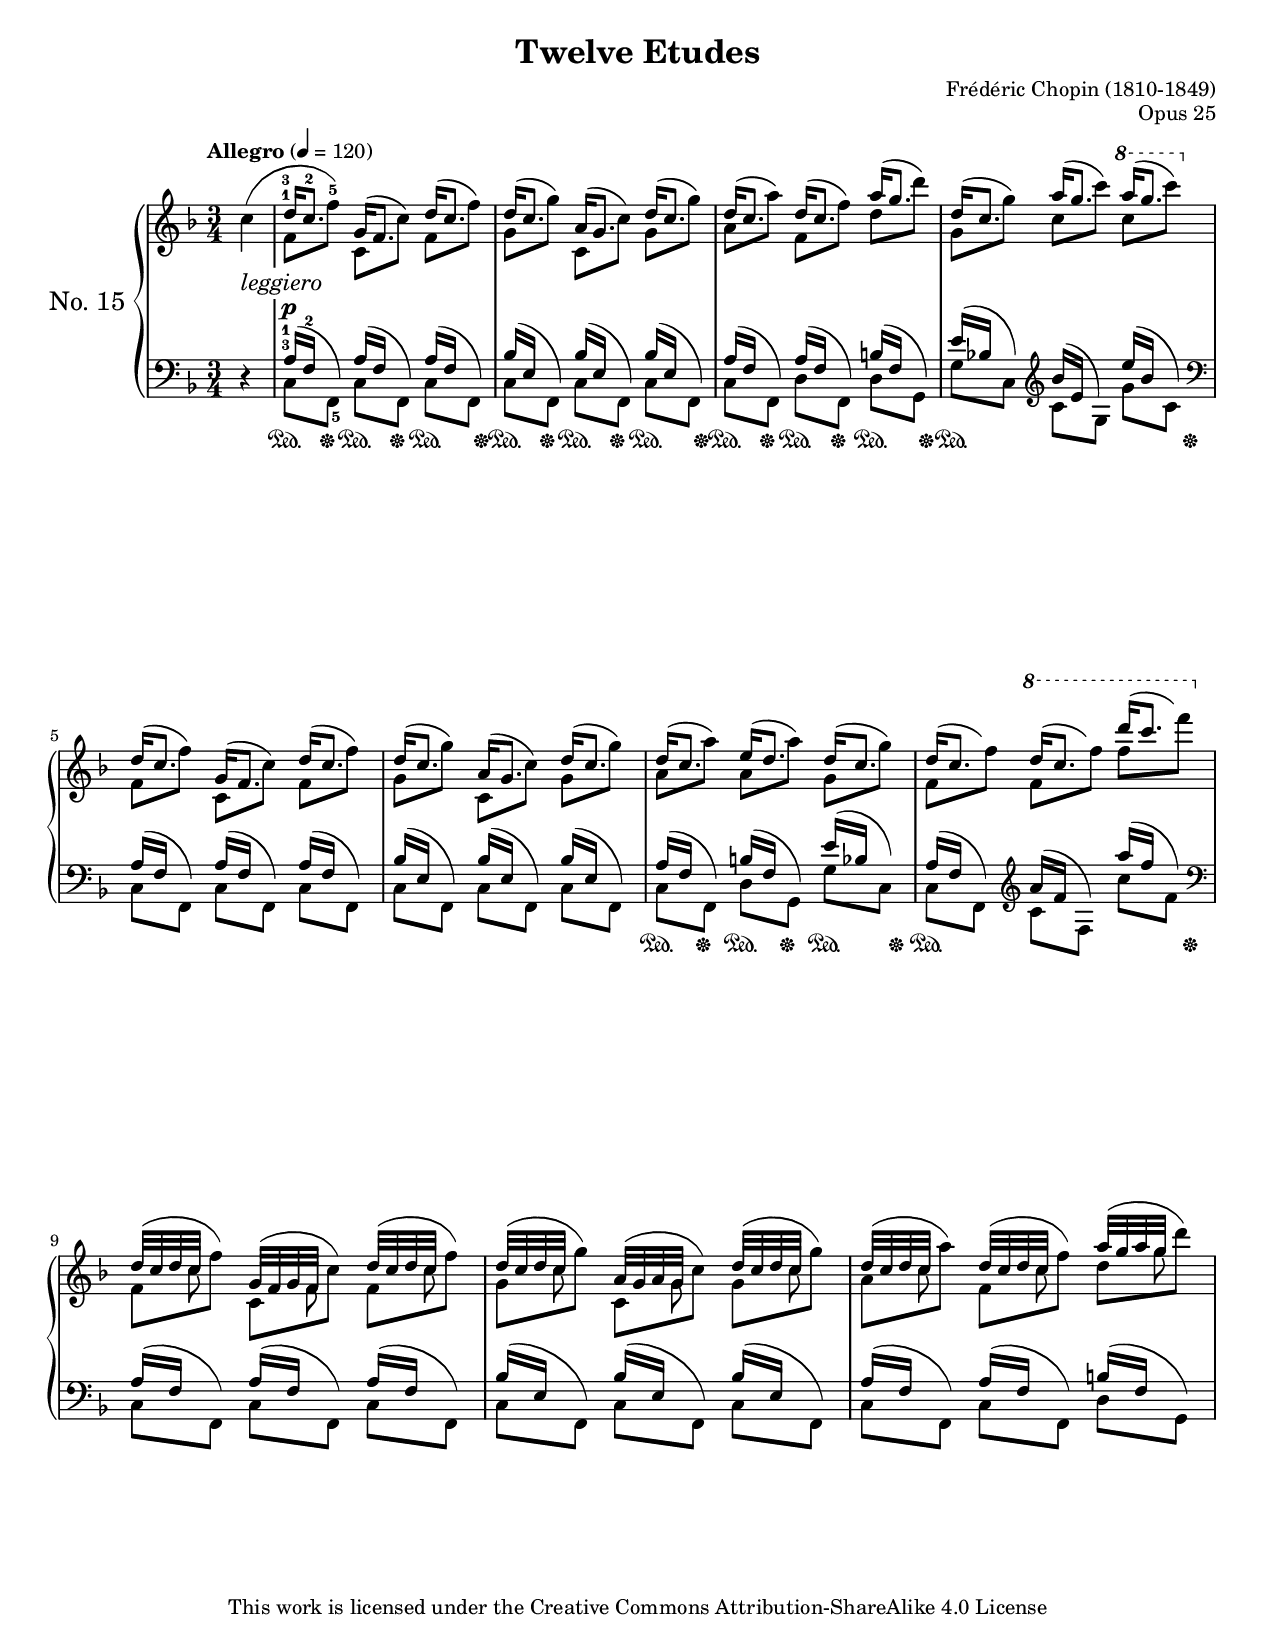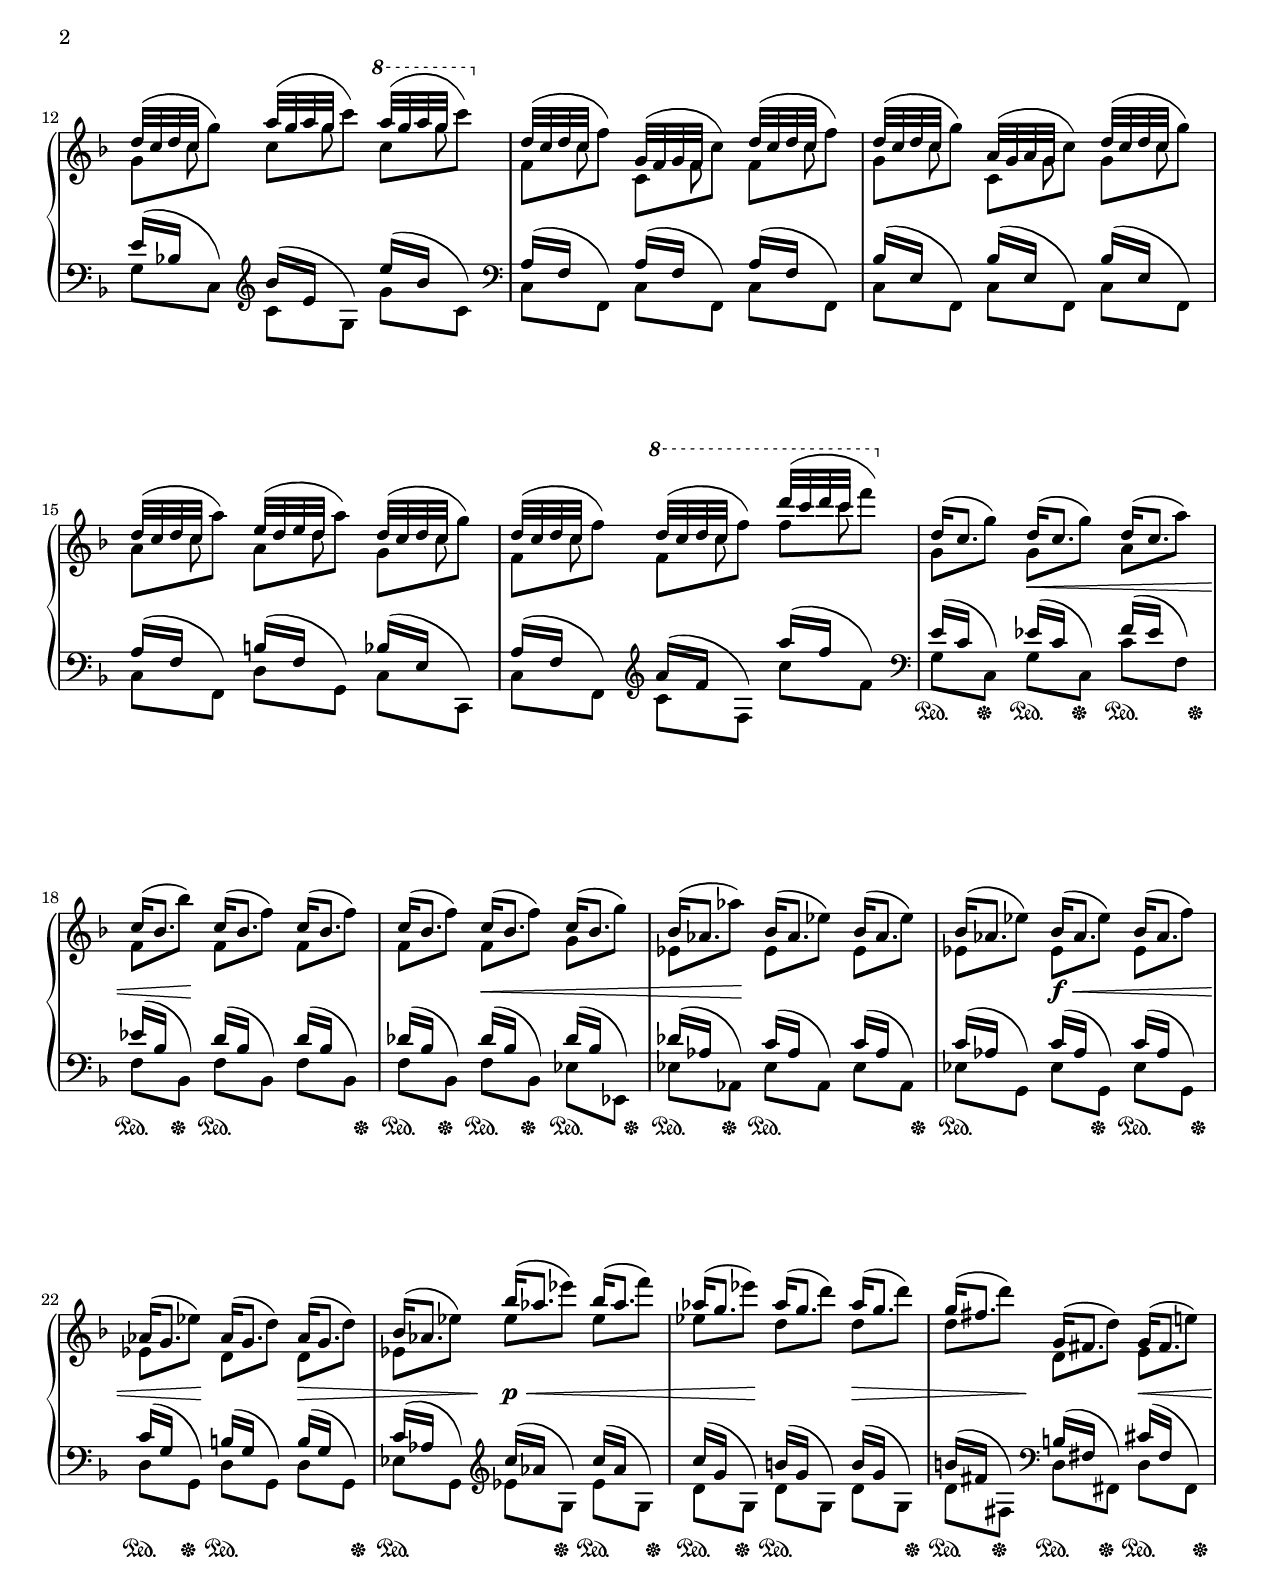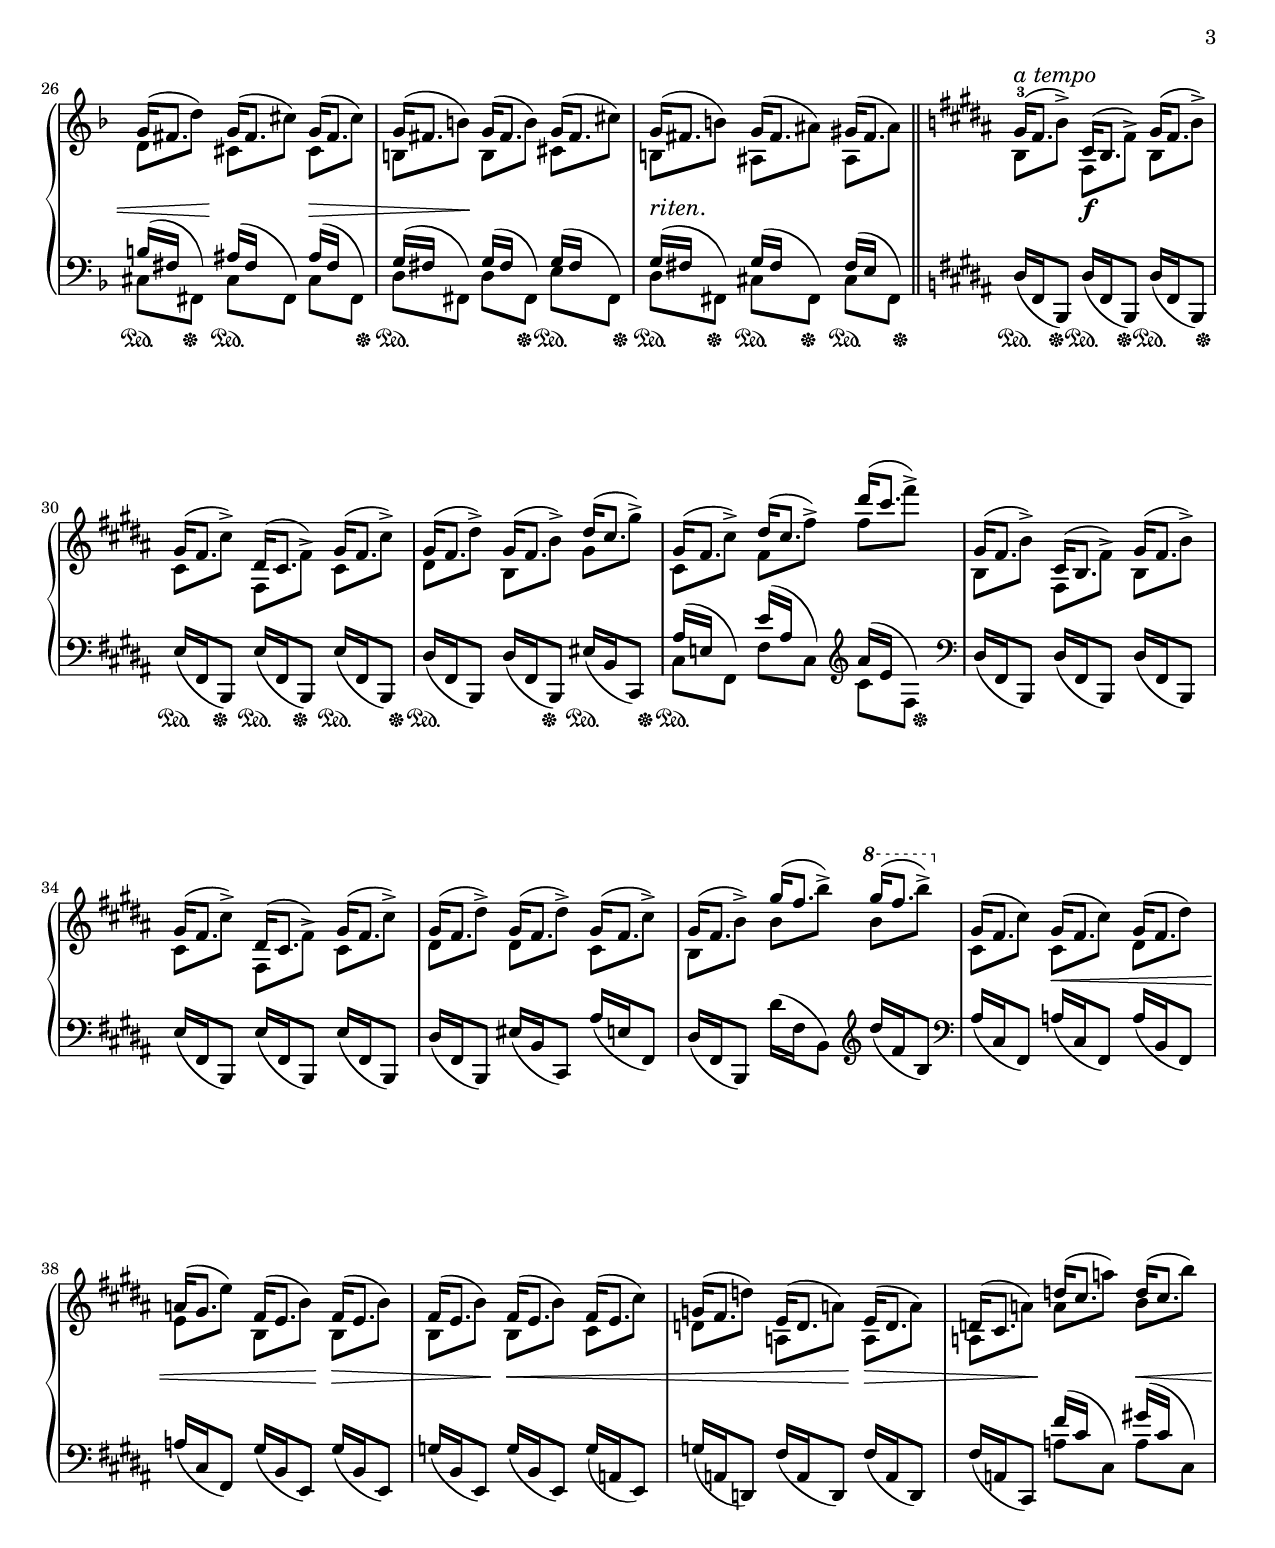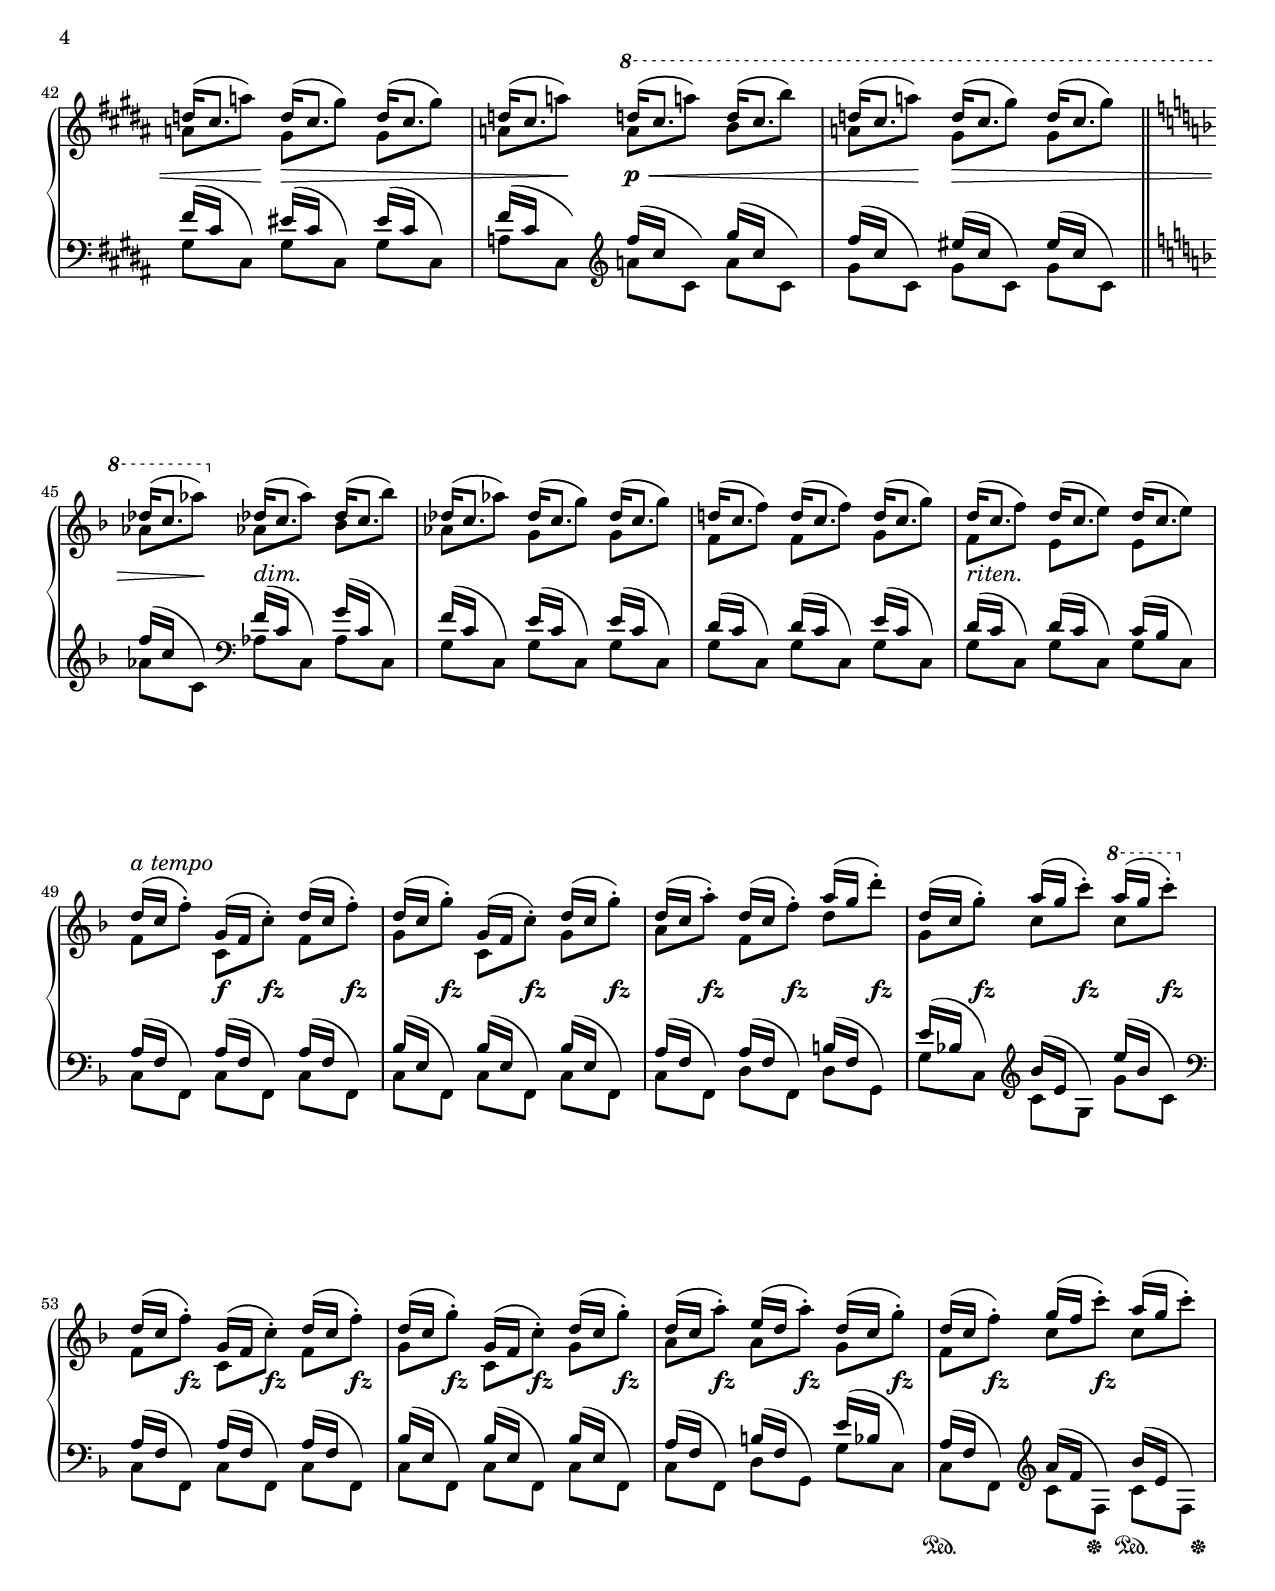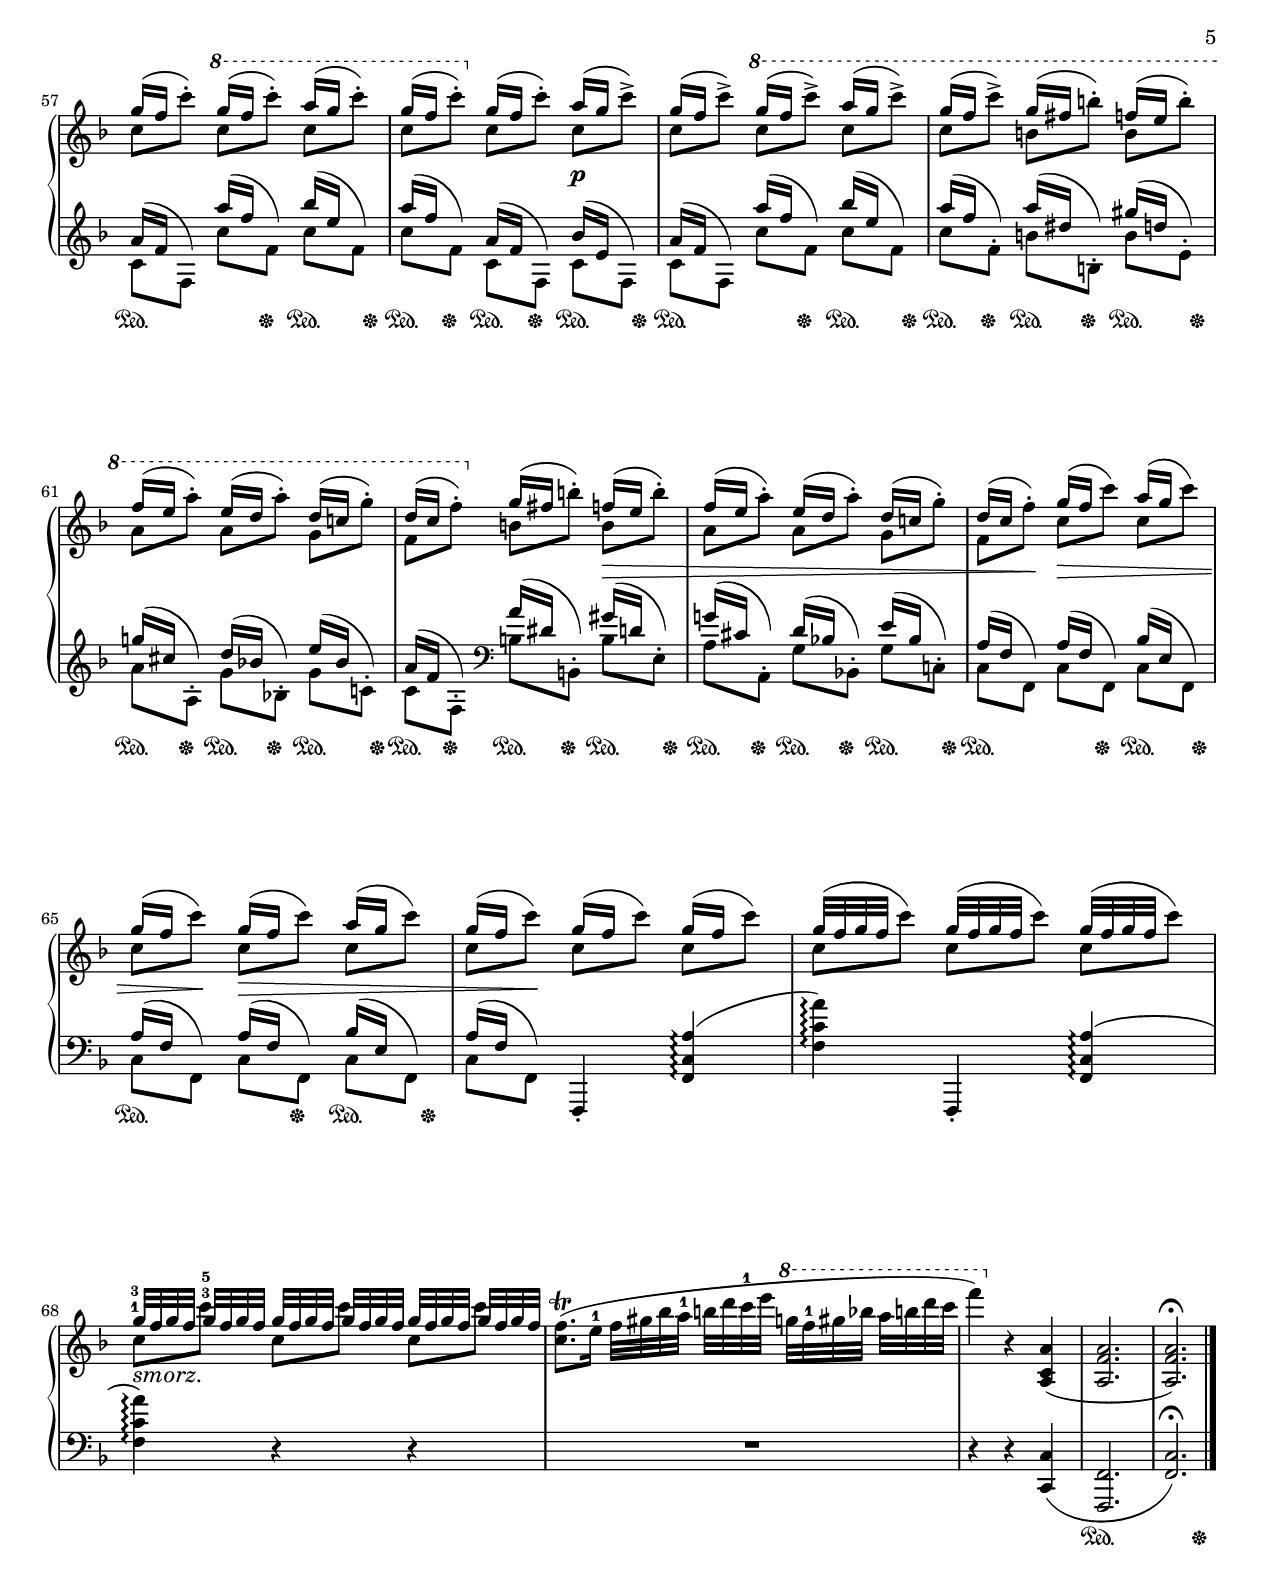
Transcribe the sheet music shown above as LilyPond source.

\version "2.24.1"
\language "english"

\include "includes/header-paper.ily"
%...+....1....+....2....+....3....+....4....+....5....+....6....+....7....+....

\include "global-variables.ily"

%%% Positions and shapes %%%

moveFingerA = {
   \temporary \override Fingering.X-offset = 0.25
   \temporary \override Fingering.add-stem-support = ##f
}
revertFingerA = \undo \moveFingerA

moveFingerB = {
   \temporary \override Fingering.X-offset = -0.5
   \temporary \override Fingering.add-stem-support = ##f
}
revertFingerB = \undo \moveFingerB

moveOttavaA = 
  \tweak OttavaBracket.outside-staff-priority ##f
  \tweak OttavaBracket.Y-offset 9 
  \etc
  
moveAccentA = -\offset Y-offset -2.75 \etc

spa = \tweak positions #'(0 . 0) \etc
spb = \tweak positions #'(0 . 1) \etc
spc = \tweak positions #'(0 . 4) \etc
spd = \tweak positions #'(0 . 7) \etc

ssa = \shape #'((0 . 0) (0 . 1) (0 . 1) (0 . 1)) \etc
ssb = \shape #'((0 . 0) (0 . 0) (0 . 0) (-0.5 . -2)) \etc
ssc = \shape #'((0 . 0) (0 . 0) (0 . 0) (0 . -2)) \etc
ssd = \shape #'((0 . 0) (0 . 0) (0 . 0) (0 . -1.5)) \etc
sse = \shape #'((0 . 0) (0 . 0) (0 . 0) (0 . -3)) \etc
ssf = \shape #'((0 . 0) (0 . 0) (0 . 0) (0 . -0.5)) \etc
ssg = \shape #'((0 . 0) (0 . 0) (0 . 0) (0 . 0.25)) \etc
ssh = \shape #'((0 . 0) (0 . 0) (0 . 0) (0 . -1)) \etc
ssi = \shape #'((0 . 0) (0 . 0) (0 . 0) (0 . -0.25)) \etc

%%% Music %%%

global = {
  \time 3/4
  \set Timing.beamExceptions = #'()
  \set Timing.baseMoment = #(ly:make-moment 1/4)
  \set Timing.beatStructure = 1,1,1
  \key f \major
  \accidentalStyle piano
  \override Fingering.avoid-slur = #'inside
}

rightHandUpper = \relative {
  \oneVoice
  \partial 4 c''4-\ssa (
  \voiceOne
  \moveFingerB d16[-1-3 \revertFingerB c8.*1/3]-2 \ohn f8) 
    g,16-\spa ([ f8.*1/3] \ohn c'8)
    d16-\spa ([ c8.*1/3] \ohn f8) |
  d16-\spa ([ c8.*1/3] \ohn g'8)
    a,16([ g8.*1/3] \ohn c8)
    d16-\spa ([ c8.*1/3] \ohn g'8) |
  d16-\spa ([ c8.*1/3] \ohn a'8)
    d,16-\spa ([ c8.*1/3] \ohn f8)
    a16-\spa ([ g8.*1/3] \ohn d'8) |
  d,16-\spa ([ c8.*1/3] \ohn g'8)
    a16-\spa ([ g8.*1/3] \ohn c8)
    \ottava 1 a'16-\spa ([ g8.*1/3] \ohn c8) |
  \ottava 0 d,,16-\spa ([ c8.*1/3] \ohn f8)
    g,16-\spa ([ f8.*1/3] \ohn c'8)
    d16-\spa ([ c8.*1/3] \ohn f8) |
  d16-\spa ([ c8.*1/3] \ohn g'8)
    a,16-\spa ([ g8.*1/3] \ohn c8)
    d16-\spa ([ c8.*1/3] \ohn g'8) |
  d16-\spa ([ c8.*1/3] \ohn a'8) 
    e16-\spa ([ d8.*1/3] \ohn a'8)
    d,16-\spa ([ c8.*1/3] \ohn g'8) |
  d16-\spa ([ c8.*1/3] \ohn g'8)
    \ottava 1 d'16-\spa ([ c8.*1/3] \ohn g'8)
    d'16-\spa ([ c8.*1/3] \ohn g'8) |
    
  \barNumberCheck 9
  \ottava 0
  << { d,,32-\ssb ([ c d c] \ohn f8) } \\ { s16. c8*1/4 s8  } >>
    << { g32-\ssb ([ f g f] \ohn c'8) } \\ { s16. f,8*1/4 s8  } >>
    << { d'32-\ssb ([ c d c] \ohn f8) } \\ { s16. c8*1/4 s8  } >> |
  << { d32-\ssc ([ c d c] \ohn g'8) } \\ { s16. c,8*1/4 s8  } >>
    << { a32-\ssb ([ g a g] \ohn c8) } \\ { s16. g8*1/4 s8  } >>
    << { d'32-\ssc ([ c d c] \ohn g'8) } \\ { s16. c,8*1/4 s8  } >> |
  << { d32-\ssd ([ c d c] \ohn a'8) } \\ { s16. c,8*1/4 s8  } >>
    << { d32-\ssb ([ c d c] \ohn f8) } \\ { s16. c8*1/4 s8  } >>
    << { a'32-\ssd ([ g a g] \ohn d'8) } \\ { s16. g,8*1/4 s8  } >> |
  << { d32-\ssc ([ c d c] \ohn g'8) } \\ { s16. c,8*1/4 s8  } >>
    << { a'32-\sse ([ g a g] \ohn c'8) } \\ { s16. g,8*1/4 s8  } >>
    \moveOttavaA \ottava 1
    << { a'32-\sse ([ g a g] \ohn c'8) } \\ { s16. g,8*1/4 s8  } >> |
  \ottava 0
  << { d,32-\ssb ([ c d c] \ohn f8) } \\ { s16. c8*1/4 s8  } >>
    << { g32-\ssb ([ f g f] \ohn c'8) } \\ { s16. f,8*1/4 s8  } >>
    << { d'32-\ssb ([ c d c] \ohn f8) } \\ { s16. c8*1/4 s8  } >> |
  << { d32-\ssc ([ c d c] \ohn g'8) } \\ { s16. c,8*1/4 s8  } >>
    << { a32-\ssb ([ g a g] \ohn c8) } \\ { s16. g8*1/4 s8  } >>
    << { d'32-\ssc ([ c d c] \ohn g'8) } \\ { s16. c,8*1/4 s8  } >> |
  << { d32-\ssd ([ c d c] \ohn a'8) } \\ { s16. c,8*1/4 s8  } >>
    << { e32-\ssd ([ d e d] \ohn a'8) } \\ { s16. d,8*1/4 s8  } >>
    << { d32-\ssc ([ c d c] \ohn g'8) } \\ { s16. c,8*1/4 s8  } >> |
  << { d32-\ssb ([ c d c] \ohn f8) } \\ { s16. c8*1/4 s8  } >>
    \ottava 1
    << { d'32-\ssb ([ c d c] \ohn f8) } \\ { s16. c8*1/4 s8  } >>
    << { d'32-\ssc ([ c d c] \ohn f8) } \\ { s16. c8*1/4 s8  } >> |
    
  \barNumberCheck 17
  \ottava 0 d,,16-\spa ([ c8.*1/3] \ohn g'8)
    d16-\spa ([ c8.*1/3] \ohn g'8)
    d16-\spa ([ c8.*1/3] \ohn a'8) |
  c,16([ bf8.*1/3] \ohn bf'8)
    c,16-\spa ([ bf8.*1/3] \ohn f'8)
    c16-\spa ([ bf8.*1/3] \ohn f'8) |
  c16-\spa ([ bf8.*1/3] \ohn f'8)
    c16-\spa ([ bf8.*1/3] \ohn f'8)
    c16-\spa ([ bf8.*1/3] \ohn g'8) |
  bf,16([ af8.*1/3] \ohn af'8) 
    bf,16-\spa ([ af8.*1/3] \ohn ef'8) 
    bf16-\spa ([ af8.*1/3] \ohn ef'8) |
  bf16-\spa ([ af8.*1/3] \ohn ef'8)
    bf16-\spa ([ af8.*1/3] \ohn ef'8)
    bf16-\spa ([ af8.*1/3] \ohn f'8) |
  af,16-\spa ([ g8.*1/3] \ohn ef'8)
    af,16-\spa ([ g8.*1/3] \ohn d'8)
    af16-\spa ([ g8.*1/3] \ohn d'8) |
  bf16-\spa ([ af8.*1/3] \ohn ef'8)
    bf'16-\spa ([ af8.*1/3] \ohn ef'8)
    bf16-\spa ([ af8.*1/3] \ohn f'8) |
  af,16([ g8.*1/3] \ohn ef'8)
    af,16-\spa ([ g8.*1/3] \ohn d'8)
    af16-\spa ([ g8.*1/3] \ohn d'8) |
    
  \barNumberCheck 25
  g,16-\spa ([ fs8.*1/3] \ohn d'8)
    g,,16-\spa ([ fs8.*1/3] \ohn d'8)
    g,16-\spa ([ fs8.*1/3] \ohn e'8) |
  g,16-\spa ([ fs8.*1/3] \ohn d'8)
    g,16-\spa ([ fs8.*1/3] \ohn cs'8)
    g16-\spa ([ fs8.*1/3] \ohn cs'8) |
  g16-\spa ([ fs8.*1/3] \ohn b8)
    g16-\spa ([ fs8.*1/3] \ohn b8)
    g16-\spa ([ fs8.*1/3] \ohn cs'8) |
  g16-\spa ([ fs8.*1/3] \ohn b8)
    g16-\spa ([ fs8.*1/3] \ohn as8)
    gs16([ fs8.*1/3] \ohn as8) |
  \key b \major
  gs16([-3^\aTempo fs8.*1/3] \ohn b8)
    cs,16([ b8.*1/3] \ohn fs'8)
    gs16([ fs8.*1/3] \ohn b8) |
  gs16-\ssg ([ fs8.*1/3] \ohn cs'8)
    ds,16-\spb ([ cs8.*1/3] \ohn fs8)
    gs16-\ssg ([ fs8.*1/3] \ohn cs'8) |
  gs16([ fs8.*1/3] \ohn ds'8)
    gs,16([ fs8.*1/3] \ohn b8)
    ds16([ cs8.*1/3] \ohn gs'8) |
  gs,16-\ssg ([ fs8.*1/3] \ohn cs'8)
    ds16-\spc ([ cs8.*1/3] \ohn fs8)
    ds'16-\ssf ([ cs8.*1/3] \ohn fs8) |
    
  \barNumberCheck 33
  gs,,16([ fs8.*1/3] \ohn b8)
    cs,16([ b8.*1/3] \ohn fs'8)
    gs16([ fs8.*1/3] \ohn b8) |
  gs16-\ssg ([ fs8.*1/3] \ohn cs'8)
    ds,16-\spb ([ cs8.*1/3] \ohn fs8)
    gs16-\ssg ([ fs8.*1/3] \ohn cs'8) |
  gs16([ fs8.*1/3] \ohn ds'8)
    gs,16([ fs8.*1/3] \ohn ds'8)
    gs,16([ fs8.*1/3] \ohn cs'8) |
  gs16([ fs8.*1/3] \ohn b8)
    gs'16-\ssf ([ fs8.*1/3] \ohn b8)
    \ottava 1 gs'16-\ssf ([ fs8.*1/3] \ohn b8) |
  \ottava 0 gs,,16-\spa ([ fs8.*1/3] \ohn cs'8) 
    gs16-\spa ([ fs8.*1/3] \ohn cs'8) 
    gs16-\spa ([ fs8.*1/3] \ohn ds'8) |
  a16-\spa ([ gs8.*1/3] \ohn e'8)
    fs,16-\spa ([ e8.*1/3] \ohn b'8)
    fs16-\spa ([ e8.*1/3] \ohn b'8) |
  fs16-\spa ([ e8.*1/3] \ohn b'8)
    fs16-\spa ([ e8.*1/3] \ohn b'8)
    fs16-\spa ([ e8.*1/3] \ohn cs'8) |
  g16-\spa ([ fs8.*1/3] \ohn d'8)
    e,16-\spa ([ d8.*1/3] \ohn a'8)
    e16-\spa ([ d8.*1/3] \ohn a'8) |
    
  \barNumberCheck 41
  d,16-\spa ([ cs8.*1/3] \ohn a'8)
    d16([ cs8.*1/3] \ohn a'8)
    d,16([ cs8.*1/3] \ohn b'8) |
  d,16([ cs8.*1/3] \ohn a'8)
    d,16-\spa ([ cs8.*1/3] \ohn gs'8)
    d16-\spa ([ cs8.*1/3] \ohn gs'8) |
  d16([ cs8.*1/3] \ohn a'8)
    \ottava 1 d16([ cs8.*1/3] \ohn a'8)
    d,16([ cs8.*1/3] \ohn b'8) |
  d,16([ cs8.*1/3] \ohn a'8)
    d,16-\spa ([ cs8.*1/3] \ohn gs'8)
    d16-\spa ([ cs8.*1/3] \ohn gs'8) |
  \bar "||"
  \key f \major
  df16([ c8.*1/3] \ohn af'8) 
    \ottava 0 df,,16-\spa ([ c8.*1/3] \ohn af'8)
    df,16([ c8.*1/3] \ohn bf'8) |
  df,16([ c8.*1/3] \ohn af'8)
    df,16-\spa ([ c8.*1/3] \ohn g'8)
    df16-\spa ([ c8.*1/3] \ohn g'8) |
  d16-\spa ([ c8.*1/3] \ohn f8)
    d16-\spa ([ c8.*1/3] \ohn f8)
    d16-\spa ([ c8.*1/3] \ohn g'8) |
  d16-\spa ([ c8.*1/3] \ohn f8)
    d16-\spa ([ c8.*1/3] \ohn e8)
    d16-\spa ([ c8.*1/3] \ohn e8) |
    
  \barNumberCheck 49
  d16-\ssh ([^\aTempo c] \ohn f8)  
    g,16-\ssh ([ f] \ohn c'8)  
    d16-\ssh ([ c] \ohn f8) |
  d16-\ssi ([ c] \ohn g'8)  
    g,16-\ssh ([ f] \ohn c'8)  
    d16-\ssi ([ c] \ohn g'8) |
  d16([ c] \ohn a'8)  
    d,16-\ssh ([ c] \ohn f8)  
    a16-\ssi ([ g] \ohn d'8) |
  d,16-\ssi ([ c] \ohn g'8)  
    a16-\ssh ([ g] \ohn c8) 
    \ottava 1 a'16-\ssh([ g] \ohn c8) |
  \ottava 0 d,,16-\ssh([ c] \ohn f8)  
    g,16-\ssh ([ f] \ohn c'8)  
    d16-\ssh([ c] \ohn f8) |
  d16-\ssi ([ c] \ohn g'8)  
    g,16-\ssh ([ f] \ohn c'8)  
    d16-\ssi ([ c] \ohn g'8) |
  d16([ c] \ohn a'8)  
    e16-\ssi ([ d] \ohn a'8)  
    d,16-\ssi ([ c] \ohn g'8) |
  d16-\ssf ([ c] \ohn f8)  
    g16-\ssi ([ f] \ohn c'8)  
    a16-\ssf ([ g] \ohn c8) |
  
  \barNumberCheck 57
  g16-\ssi ([ f] \ohn c'8)  
    \ottava 1 g'16-\ssi ([ f] \ohn c'8)  
    a16-\ssf ([ g] \ohn c8) |
  g16-\ssi ([ f] \ohn c'8)  
    \ottava 0 g,16-\ssi ([ f] \ohn c'8)  
    a16-\ssi ([ g] \ohn c8) |
  g16([ f] \ohn c'8)  
    \ottava 1 g'16([ f] \ohn c'8)  
    a16-\ssi ([ g] \ohn c8) |
  g16([ f] \ohn c'8)  
    g16-\ssf ([ fs] \ohn b8)  
    f16-\ssi ([ e] \ohn b'8) |
  f16-\ssf ([ e] \ohn a8)  
    e16-\ssi ([ d] \ohn a'8)  
    d,16-\ssi ([ c] \ohn g'8) |
  d16-\ssf ([ c] \ohn f8)  
    \ottava 0 g,16-\ssf ([ fs] \ohn b8)  
    f16-\ssf ([ e] \ohn b'8) |
  f16-\ssh ([ e] \ohn a8)  
    e16-\ssf ([ d] \ohn a'8)  
    d,16-\ssf ([ c] \ohn g'8) |
  d16-\ssf ([ c] \ohn f8)  
    g16-\ssh ([ f] \ohn c'8)  
    a16-\ssd ([ g] \ohn c8) |
  
  \barNumberCheck 65
  g16-\ssh ([ f] \ohn c'8)  
    g16-\ssh ([ f] \ohn c'8)  
    a16-\ssd ([ g] \ohn c8) |
  g16-\ssh ([ f] \ohn c'8)  
    g16-\ssh ([ f] \ohn c'8)  
    g16-\ssh ([ f] \ohn c'8) |
  g32-\ssc ([ f g f] \ohn c'8)  
    g32-\ssc ([ f g f] \ohn c'8)  
    g32-\ssc ([ f g f] \ohn c'8) |
  \moveFingerB g32[-1-3 \revertFingerB f g f]  g[ f g f]  g[ f g f]  g[ f g f]
    g[ f g f]  g[ f g f] |
  \oneVoice
  <c f>8.(\trill e16-1  f32[ gs bf a-1]  b[ d c-1 e] \ottava 1
    g[ f-1 gs bf]  a[ b d c] |
  f4) \ottava 0 r <a,,,, c a'>( |
  <a f' a>2. |
  q2.)\fermata |
  \bar "|."
}

rightHandLower = \relative {
  \voiceTwo
  \partial 4 s4
  f'8 f'^5 c, c' f, f' |
  g,8 g' c,, c' g g' |
  a,8 a' f, f' d d' |
  g,,8 g' c, c' c c' |
  f,,,8 f' c, c' f, f' |
  g,8 g' c,, c' g g' |
  a,8 a' a, a' g, g' |
  f,8 f' f f' f f' |
  
  \barNumberCheck 9
  f,,,8 f' c, c' f, f' |
  g,8 g' c,, c' g g' |
  a,8 a' f, f' d d' |
  g,,8 g' c, c' c c' |
  f,,,8 f' c, c' f, f' |
  g,8 g' c,, c' g g' |
  a,8 a' a, a' g, g' |
  f,8 f' f f' f f' |
  
  \barNumberCheck 17
  g,,,8 g' g, g' a, a' |
  f,8 bf' f, f' f, f' |
  f,8 f' f, f' g, g' |
  ef,8 af' ef, ef' ef, ef' |
  ef,8 ef' ef, ef' ef, f' |
  ef,8 ef' d, d' d, d' |
  ef,8 ef' ef ef' ef, f' |
  ef,8 ef' d, d' d, d' |
  
  \barNumberCheck 25
  d,8 d' d,, d' e, e' |
  d,8 d' cs, cs' cs, cs' |
  b,8 b' b, b' cs, cs' |
  b,8 b' as, as' as, as' |
  \bar "||"
  \override Script.outside-staff-priority = ##f
  b,8 b'^> fs, fs'-\moveAccentA ^> b, b'^> |
  cs,8 cs'^> fs,, fs'-\moveAccentA ^> cs cs'^> |
  ds,8 ds'^> b, b'^> gs gs'^> |
  cs,,8 cs'^> fs, fs'^> fs fs'^> |
  
  \barNumberCheck 33
  b,,,8 b'^> fs, fs'-\moveAccentA ^> b, b'^> |
  cs,8 cs'^> fs,, fs'-\moveAccentA ^> cs cs'^> |
  ds,8 ds'^> ds, ds'^> cs, cs'^> |
  b,8 b'^> b b'^> b b'^> |
  \revert Script.outside-staff-priority
  cs,,,8 cs' cs, cs' ds, ds' |
  e,8 e' b, b' b, b' |
  b,8 b' b, b' cs, cs' |
  d,8 d' a, a' a, a' |
  
  \barNumberCheck 41
  a,8 a' a a' b, b' |
  a,8 a' gs, gs' gs, gs' |
  a,8 a' a a' b, b' |
  a,8 a' gs, gs' gs, gs' |
  af,8 af' af,, af' bf, bf' |
  af,8 af' g, g' g, g' |
  f,8 f' f, f' g, g' |
  f,8 f' e, e' e, e' |
  
  \barNumberCheck 49
  f,8 f'^. c, c'^. f, f'^. |
  g,8 g'^. c,, c'^. g g'^. |
  a,8 a'^. f, f'^. d d'^. |
  g,,8 g'^. c, c'^. c c'^. |
  f,,,8 f'^. c, c'^. f, f'^. |
  g,8 g'^. c,, c'^. g g'^. |
  a,8 a'^. a, a'^. g, g'^. |
  f,8 f'^. c c'^. c, c'^. |
  
  \barNumberCheck 57
  c,8 c'^. c c'^. c, c'^. |
  c,8 c'^. c,, c'^. c, c'^> |
  c,8 c'^> c c'^> c, c'^> |
  c,8 c'^> b, b'^. b, b'^. |
  a,8 a'^. a, a'^. g, g'^. |
  f,8 f'^. b,, b'^. b, b'^. |
  a,8 a'^. a, a'^. g, g'^. |
  f,8 f'^. c c' c, c' |
  
  \barNumberCheck 65
  c,8 c' c, c' c, c' |
  c,8 c' c, c' c, c' |
  c,8 c' c, c' c, c' |
  c,8 c'^3^5 c, c' c, c' |
}

rightHand = <<
  \clef treble
  \global
  \tempo "Allegro" 4 = 120
  \new Voice \rightHandUpper
  \new Voice \rightHandLower
>>

leftHandUpper = \relative {
  \oneVoice
  \partial 4 r4
  \voiceThree
  \moveFingerB a16-3-1-\ssb ([ \revertFingerB f-2] \ohn f,8) 
    a'16-\ssb ([ f] \ohn f,8) 
    a'16-\ssb ([ f] \ohn f,8) |
  bf'16-\ssb ([ e,] \ohn f,8)
    bf'16-\ssb ([ e,] \ohn f,8)
    bf'16-\ssb ([ e,] \ohn f,8) |
  a'16-\ssb ([ f] \ohn f,8) 
    a'16-\ssb ([ f] \ohn f,8)
    b'16-\ssb ([ f] \ohn g,8) |
  e''16-\ssb ([ bf] \ohn c,8)
    \clef treble bf''16-\ssb ([ e,] \ohn g,8)
    e''16-\ssb ([ bf] \ohn c,8) |
  \clef bass a16-\ssb ([ f] \ohn f,8)
    a'16-\ssb ([ f] \ohn f,8)
    a'16-\ssb ([ f] \ohn f,8) |
  bf'16-\ssb ([ e,] \ohn f,8)
    bf'16-\ssb ([ e,] \ohn f,8)
    bf'16-\ssb ([ e,] \ohn f,8) |
  a'16-\ssb ([ f] \ohn f,8)
    b'16-\ssb ([ f] \ohn g,8)
    e''16-\ssb ([ bf] \ohn c,8) |
  a'16-\ssb ([ f] \ohn f,8) 
    \clef treble a''16-\ssb ([ f] \ohn f,8) 
    a''16-\ssb ([ f] \ohn f,8) |
    
  \barNumberCheck 9
  \clef bass a,16-\ssb ([ f] \ohn f,8)
    a'16-\ssb ([ f] \ohn f,8)
    a'16-\ssb ([ f] \ohn f,8) |
  bf'16-\ssb ([ e,] \ohn f,8)
    bf'16-\ssb ([ e,] \ohn f,8)
    bf'16-\ssb ([ e,] \ohn f,8) |
  a'16-\ssb ([ f] \ohn f,8)
    a'16-\ssb ([ f] \ohn f,8)
    b'16-\ssb ([ f] \ohn g,8) |
  e''16-\ssb ([ bf] \ohn c,8)
    \clef treble bf''16-\ssb ([ e,] \ohn g,8) 
    e''16-\ssb ([ bf] \ohn c,8) |
  \clef bass a16-\ssb ([ f] \ohn f,8)
    a'16-\ssb ([ f] \ohn f,8)
    a'16-\ssb ([ f] \ohn f,8) |
  bf'16-\ssb ([ e,] \ohn f,8)
    bf'16-\ssb ([ e,] \ohn f,8)
    bf'16-\ssb ([ e,] \ohn f,8) |
  a'16-\ssb ([ f] \ohn f,8)
    b'16-\ssb ([ f] \ohn g,8)
    bf'16-\ssb ([ e,] \ohn c,8) |
  a''16-\ssb ([ f] \ohn f,8)
    \clef treble a''16-\ssb ([ f] \ohn f,8)
    a''16-\ssb ([ f] \ohn f,8) |
    
  \barNumberCheck 17
  \clef bass e16-\ssb ([ c] \ohn c,8) 
    ef'16-\ssb ([ c] \ohn c,8)
    f'16-\ssb ([ ef] \ohn f,8) |
  ef'16-\ssb ([ bf] \ohn bf,8)
    d'16-\ssb ([ bf] \ohn bf,8)
    d'16-\ssb ([ bf] \ohn bf,8) |
  df'16-\ssb ([ bf] \ohn bf,8)
    df'16-\ssb ([ bf] \ohn bf,8)
    df'16-\ssb ([ bf] \ohn ef,,8) |
  df''16-\ssb ([ af] \ohn af,8) 
    c'16-\ssb ([ af] \ohn af,8)
    c'16-\ssb ([ af] \ohn af,8) |
  c'16-\ssb ([ af] \ohn g,8)
    c'16-\ssb ([ af] \ohn g,8)
    c'16-\ssb ([ af] \ohn g,8) |
  c'16-\ssb ([ g] \ohn g,8) 
    b'16-\ssb ([ g] \ohn g,8)
    b'16-\ssb ([ g] \ohn g,8) |
  c'16-\ssb ([ af] \ohn g,8)
    \clef treble c''16-\ssb ([ af] \ohn g,8)
    c'16-\ssb ([ af] \ohn g,8) |
  c'16-\ssb ([ g] \ohn g,8)
    b'16-\ssb ([ g] \ohn g,8)
    b'16-\ssb ([ g] \ohn g,8) |
    
  \barNumberCheck 25
  b'16-\ssb ([ fs] \ohn fs,8)
    \clef bass b16-\ssb ([ fs] \ohn fs,8)
    cs''16-\ssb ([ fs,] \ohn fs,8) |
  b'16-\ssb ([ fs] \ohn fs,8)
    as'16-\ssb ([ fs] \ohn fs,8)
    as'16-\ssb ([ fs] \ohn fs,8) |
  g'16-\ssb ([ fs] \ohn fs,8)
    g'16-\ssb ([ fs] \ohn fs,8)
    g'16-\ssb ([ fs] \ohn fs,8) |
  g'16-\ssb ([ fs] \ohn fs,8)
    g'16-\ssb ([ fs] \ohn fs,8)
    fs'16-\ssb ([ e] \ohn fs,8) |
  \key b \major
  \oneVoice
  ds'16( fs, b,8)  ds'16( fs, b,8)  ds'16( fs, b,8) |
  e'16( fs, b,8)  e'16( fs, b,8)  e'16( fs, b,8) |
  ds'16( fs, b,8)  ds'16( fs, b,8)  es'16( b cs,8) |
  \voiceThree
  as''16-\ssb ([ e] \ohn fs,8)  
    e''16-\ssb ([ as,] \ohn cs,8)  
    \clef treble as''16-\ssb ([ e] \ohn fs,8) |
    
  \barNumberCheck 33
  \clef bass
  \oneVoice
  ds16( fs, b,8)  ds'16( fs, b,8)  ds'16( fs, b,8) |
  e'16( fs, b,8)  e'16( fs, b,8)  e'16( fs, b,8) |
  ds'16( fs, b,8)  es'16( b cs,8)  as''16( e fs,8) |
  ds'16( fs, b,8)  ds''16( fs, b,8)  \clef treble ds''16( fs, b,8)
  \clef bass as16( cs, fs,8)  a'16( cs, fs,8)  a'16( b, fs8) |
  a'16( cs, fs,8)  gs'16( b, e,8)  gs'16( b, e,8) |
  g'16( b, e,8)  g'16( b, e,8)  g'16( a, e8) |
  g'16( a, d,8)  fs'16( a, d,8)  fs'16( a, d,8) |
  
  \barNumberCheck 41
  fs'16( a, cs,8) 
    \voiceThree
    fs''16-\ssb ([ cs] \ohn cs,8) 
    gs''16-\ssb ([ cs,] \ohn cs,8) |
  fs'16-\ssb ([ cs] \ohn cs,8)
    es'16-\ssb ([ cs] \ohn cs,8)
    es'16-\ssb ([ cs] \ohn cs,8) |
  fs'16([ cs] \ohn cs,8)
    \clef treble fs''16([ cs] \ohn cs,8)
    gs''16([ cs,] \ohn cs,8) |
  fs'16-\ssb ([ cs] \ohn cs,8) 
    es'16-\ssb ([ cs] \ohn cs,8)
    es'16-\ssb ([ cs] \ohn cs,8) |
  \key f \major 
  f'16-\ssb ([ c] \ohn c,8)
    \clef bass f16-\ssb ([ c] \ohn c,8)
    g''16-\ssb ([ c,] \ohn c,8) |
  f'16-\ssb ([ c] \ohn c,8)
    e'16-\ssb ([ c] \ohn c,8)
    e'16-\ssb ([ c] \ohn c,8) |
  d'16-\ssb ([ c] \ohn c,8) 
    d'16-\ssb ([ c] \ohn c,8)
    e'16-\ssb ([ c] \ohn c,8) |
  d'16-\ssb ([ c] \ohn c,8)
    d'16-\ssb ([ c] \ohn c,8)
    c'16-\ssb ([ bf] \ohn c,8) |
    
  \barNumberCheck 49
  a'16-\ssb ([ f] \ohn f,8)
    a'16-\ssb ([ f] \ohn f,8)
    a'16-\ssb ([ f] \ohn f,8) |
  bf'16-\ssb ([ e,] \ohn f,8)
    bf'16-\ssb ([ e,] \ohn f,8)
    bf'16-\ssb ([ e,] \ohn f,8) |
  a'16-\ssb ([ f] \ohn f,8)
    a'16-\ssb ([ f] \ohn f,8)
    b'16-\ssb ([ f] \ohn g,8) |
  e''16-\ssb ([ bf] \ohn c,8)
    \clef treble bf''16-\ssb ([ e,] \ohn g,8)
    e''16-\ssb ([ bf] \ohn c,8) |
  \clef bass a16-\ssb ([ f] \ohn f,8)
    a'16-\ssb ([ f] \ohn f,8)
    a'16-\ssb ([ f] \ohn f,8) |
  bf'16-\ssb ([ e,] \ohn f,8)
    bf'16-\ssb ([ e,] \ohn f,8)
    bf'16-\ssb ([ e,] \ohn f,8) |
  a'16-\ssb ([ f] \ohn f,8)
    b'16-\ssb ([ f] \ohn g,8)
    e''16-\ssb ([ bf] \ohn c,8) |
  a'16-\ssb ([ f] \ohn f,8)  
    \clef treble a''16-\ssb ([ f] \ohn f,8) 
    bf'16-\ssb ([ e,] \ohn f,8) |
    
  \barNumberCheck 57
  a'16-\ssb ([ f] \ohn f,8)
    a''16-\ssb ([ f] \ohn f,8)
    bf'16-\ssb ([ e,] \ohn f,8) |
  a'16-\ssb ([ f] \ohn f,8)
    a16-\ssb ([ f] \ohn f,8)
    bf'16-\ssb ([ e,] \ohn f,8) |
  a'16-\ssb ([ f] \ohn f,8)
    a''16-\ssb ([ f] \ohn f,8)
    bf'16-\ssb ([ e,] \ohn f,8) |
  a'16-\ssb ([ f] \ohn f,8)
    a'16-\ssb ([ ds,] \ohn b,8)
    gs''16-\ssb ([ d] \ohn e,8) |
  g'16-\ssb ([ cs,] \ohn a,8)
    d'16-\ssb ([ bf] \ohn bf,8)
    e'16-\ssb ([ bf] \ohn c,8) |
  a'16-\ssb ([ f] \ohn f,8)
    \clef bass a'16-\ssb ([ ds,] \ohn b,8)
    gs''16-\ssb ([ d] \ohn e,8) |
  g'16-\ssb ([ cs,] \ohn a,8)
    d'16-\ssb ([ bf] \ohn bf,8)
    e'16-\ssb ([ bf] \ohn c,8) |
  a'16-\ssb ([ f] \ohn f,8)
    a'16-\ssb ([ f] \ohn f,8)
    bf'16-\ssb ([ e,] \ohn f,8) |
    
  \barNumberCheck 65
  a'16-\ssb ([ f] \ohn f,8)
    a'16-\ssb ([ f] \ohn f,8)
    bf'16-\ssb ([ e,] \ohn f,8) |
  a'16-\ssb ([ f] \ohn f,8) \oneVoice f,4-. <f' c' a'>(\arpeggio |
  <f' c' a'>4)\arpeggio f,,-. <f' c' a'>(\arpeggio |
  <f' c' a'>4)\arpeggio r r |
  R2. |
  r4 r <c, c'>( |
  <f, f'>2. |
  <f' c'>2.)\fermata |
}

leftHandLower = \relative {
  \voiceFour
  \partial 4 s4
  c8 \moveFingerA f,-5 \revertFingerA c' f, c' f, |
  c'8 f, c' f, c' f, |
  c'8 f, d' f, d' g, |
  g'8 c, c' g g' c, |
  c, f, c' f, c' f, |
  c'8 f, c' f, c' f, |
  c'8 f, d' g, g' c, |
  c8 f, c'' f, c'' f, |
  
  \barNumberCheck 9
  c,8 f, c' f, c' f, |
  c'8 f, c' f, c' f, |
  c'8 f, c' f, d' g, |
  g'8 c, c' g g' c, |
  c,8 f, c' f, c' f, |
  c'8 f, c' f, c' f, |
  c'8 f, d' g, c c, |
  c'8 f, c'' f, c'' f, | 
  
  \barNumberCheck 17
  g,8 c, g' c, c' f, |
  f8 bf, f' bf, f' bf, |
  f'8 bf, f' bf, ef ef, |
  ef'8 af, ef' af, ef' af, |
  ef'8 g, ef' g, ef' g, |
  d'8 g, d' g, d' g, |
  ef'8 g, ef'' g, ef' g, |
  d'8 g, d' g, d' g, |
  
  \barNumberCheck 25
  d'8 fs, d fs, d' fs, |
  cs'8 fs, cs' fs, cs' fs, |
  d'8 fs, d' fs, e' fs, |
  d'8 fs, cs' fs, cs' fs, |
  s2. * 3 |
  cs'8 fs, fs' cs cs' fs, |
  
  \barNumberCheck 33
  s2. * 8 |
  
  \barNumberCheck 41
  s4 a8 cs, a' cs, |
  gs'8 cs, gs' cs, gs' cs, |
  a'8 cs, a'' cs, a' cs, |
  gs'8 cs, gs' cs, gs' cs, |
  af'8 c, af c, af' c, |
  \repeat unfold 3 { g'8 c, g' c, g' c, | }
  
  \barNumberCheck 49
  c8 f, c' f, c' f, |
  c'8 f, c' f, c' f, |
  c'8 f, d' f, d' g, |
  g'8 c, c' g g' c, |
  c,8 f, c' f, c' f, |
  c'8 f, c' f, c' f, |
  c'8 f, d' g, g' c, |
  c8 f, c'' f, c' f, |
  
  \barNumberCheck 57
  c'8 f, c'' f, c' f, |
  c'8 f, c f, c' f, |
  c'8 f, c'' f, c' f, |
  c'8 f,^. b b,^. b' e,^. |
  a8 a,^. g' bf,^. g' c,^. |
  c8 f,^. b b,^. b' e,^. |
  a8 a,^. g' bf,^. g' c,^. |
  c8 f, c' f, c' f, |
  
  \barNumberCheck 65
  c'8 f, c' f, c' f, |
  c'8 f, s2 |
}

leftHand = <<
  \clef bass
  \global
  \new Voice \leftHandUpper
  \new Voice \leftHandLower
>>

dynamics = {
  \override TextScript.Y-offset = -0.5
  \partial 4 \tag layout { s4^\leggiero } \tag midi { s4\p }
  s2. * 8 |
  
  \barNumberCheck 9
  s2. * 8 |
  
  \barNumberCheck 17
  s2\< s8 s\! |
  s2. |
  s2\< s8 s\! |
  s2. |
  s2\f\< s8 s\! |
  s4 s4..\> s16\! |
  s2\p\< s8 s\! |
  s4 s4..\> s16\! |
  
  \barNumberCheck 25
  s4 s4..\< s16\! |
  s4 s4..\> s16\! |
  s2 s4^\riten |
  s2. |
  s2.\f |
  s2. * 3 |
  
  \barNumberCheck 33
  s2. * 4 |
  s2.\< |
  s8. s16\! s4..\> s16\! |
  s2.\< |
  s8. s16\! s4..\> s16\! |
  
  \barNumberCheck 41
  s8. s16\! s4..\< s16\! |
  s2\> s8 s\! |
  s2\p\< s8 s\! |
  s2\> s8 s\! |
  s2.^\dimMarkup |
  s2. |
  s2 s4^\riten |
  s2. |
  
  \barNumberCheck 49
  s8\f s\fz s s\fz s s\fz |
  \repeat unfold 6 { s8 s\fz s s\fz s s\fz | }
  s8 s\fz s2 |
  
  \barNumberCheck 57
  s2. |
  s4 s2\p |
  s2. * 3 |
  s4 s2\> |
  s2 s8 s\! |
  s2\> s8 s\! |
  
  \barNumberCheck 65
  s2\> s8 s\! |
  s2. |
  s2 s4^\smorz |
}

pedal = {
  \partial 4 s4
  \repeat unfold 3 { s8\sd s\su s\sd s\su s8.\sd s16\su | }
  s2\sd s8. s16\su |
  s2. * 2 |
  s8\sd s\su s\sd s\su s8.\sd s16\su |
  s2\sd s8. s16\su |
  
  \barNumberCheck 9
  s2. * 8 |
  
  \barNumberCheck 17
  s8\sd s\su s\sd s\su s8.\sd s16\su |
  s8\sd s\su s4..\sd s16\su |
  s8\sd s\su s\sd s\su s8.\sd s16\su |
  s8\sd s\su s4..\sd s16\su |
  s4.\sd s8\su s8.\sd s16\su |
  s8\sd s\su s4..\sd s16\su |
  s4.\sd s8\su s8.\sd s16\su |
  s8\sd s\su s4..\sd s16\su |
  
  \barNumberCheck 25
  s8\sd s\su s\sd s\su s8.\sd s16\su |
  s8\sd s\su s4..\sd s16\su |
  s4.\sd s8\su s8.\sd s16\su |
  \repeat unfold 3 { s8\sd s\su s\sd s\su s8.\sd s16\su | }
  s4.\sd s8\su s8.\sd s16\su |
  s2\sd s8. s16\su |
  
  \barNumberCheck 33
  s2. * 8 |
  
  \barNumberCheck 41
  s2. * 8 |
  
  \barNumberCheck 49
  s2. * 7 |
  s4.\sd s8\su s8.\sd s16\su |
  
  \barNumberCheck 57
  s4.\sd s8\su s8.\sd s16\su |
  s8\sd s\su s\sd s\su s8.\sd s16\su |
  s4.\sd s8\su s8.\sd s16\su |
  \repeat unfold 4 { s8\sd s\su s\sd s\su s8.\sd s16\su | }
  s4.\sd s8\su s8.\sd s16\su |
  
  \barNumberCheck 65
  s4.\sd s8\su s8.\sd s16\su |
  s2. * 5 |
  s2.\sd |
  s2 s4\su |
}

forceBreaks = {
  \partial 4 s4
  s2.
    \overrideProperty
      Score
      .NonMusicalPaperColumn
      .line-break-system-details #'((extra-offset . (0 . 1)))
  s2.\noBreak s2.\normalsize s2.\break
}

etudeThreeMusic = 
  \new PianoStaff \with { instrumentName = \markup \huge "No. 15" } <<
    \new Staff = "upper" \rightHand
    \new Dynamics \dynamics
    \new Staff = "lower" \leftHand
    \new Dynamics \pedal
    \new Devnull \forceBreaks
  >>

etudeThreeMidi = \book {
  \bookOutputName "etude-op25-no3"
  \score { 
    \keepWithTag midi
    <<
      \new Staff = "upper" << \rightHand \dynamics \pedal >>
      \new Staff = "lower" << \leftHand \dynamics \pedal >>
    >>
    \midi {}
  }
}


% \pointAndClickOff % <-- uncomment me for smaller PDF size

\etudeThreeMusic
\etudeThreeMidi
